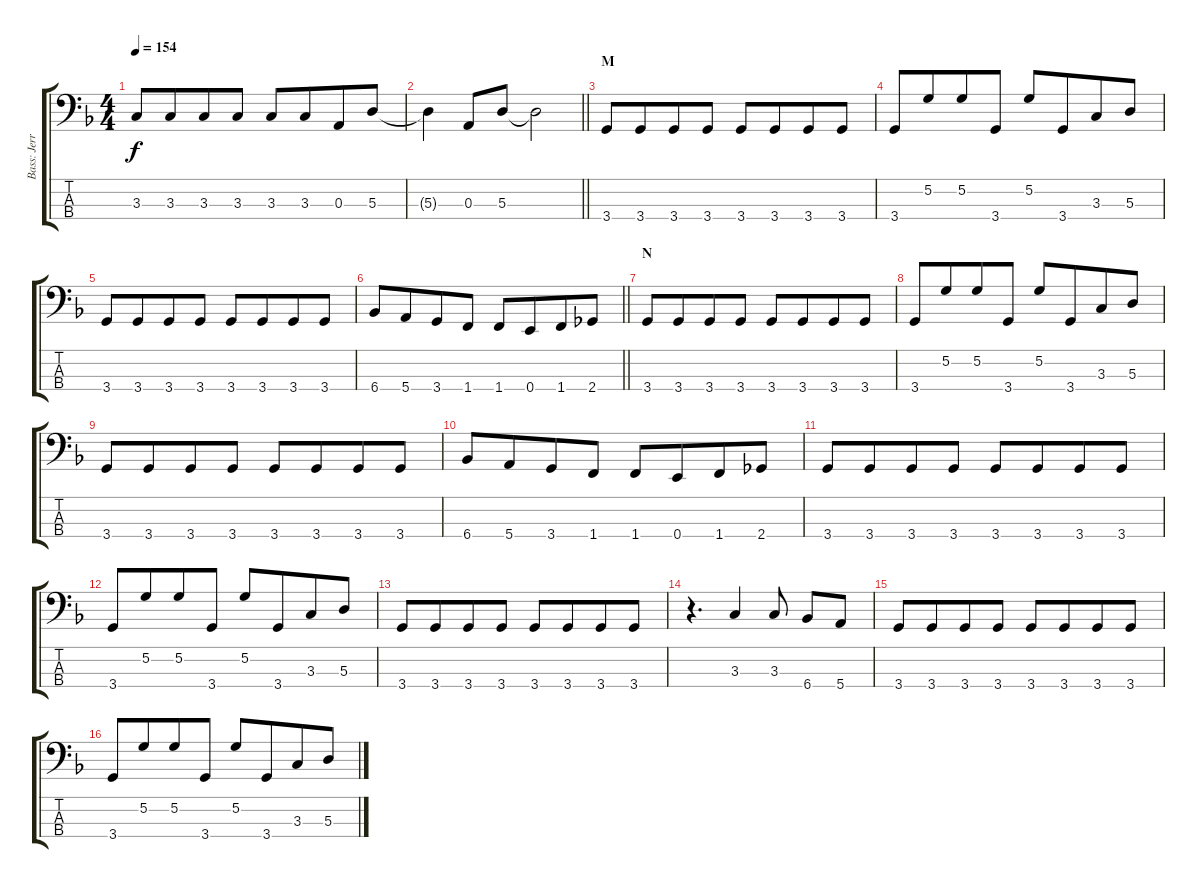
\track ("Bass: Jerry" "Bass: Jerr") {instrument electricbassfinger}
\staff {score tabs}
\tuning (G2 D2 A1 E1) {hide}
\ts (4 4)
\tempo 154
\clef f4
\ks f
3.3{t}.8{dy f} 3.3.8{beam merge} 3.3.8 3.3.8 3.3.8 3.3.8{beam merge} 0.3.8 5.3.8 |
\barLineRight lightlight
5.3{t}.4 0.3.8 5.3.8 5.3{t}.2 |
\section ("" "M")
3.4.8 3.4.8{beam merge} 3.4.8 3.4.8 3.4.8 3.4.8{beam merge} 3.4.8 3.4.8 |
3.4.8 5.2.8{beam merge} 5.2.8 3.4.8 5.2.8 3.4.8{beam merge} 3.3.8 5.3.8 |
3.4.8 3.4.8{beam merge} 3.4.8 3.4.8 3.4.8 3.4.8{beam merge} 3.4.8 3.4.8 |
\barLineRight lightlight
6.4.8 5.4.8{beam merge} 3.4.8 1.4.8 1.4.8 0.4.8{beam merge} 1.4.8 2.4.8 |
\section ("" "N")
3.4.8 3.4.8{beam merge} 3.4.8 3.4.8 3.4.8 3.4.8{beam merge} 3.4.8 3.4.8 |
3.4.8 5.2.8{beam merge} 5.2.8 3.4.8 5.2.8 3.4.8{beam merge} 3.3.8 5.3.8 |
3.4.8 3.4.8{beam merge} 3.4.8 3.4.8 3.4.8 3.4.8{beam merge} 3.4.8 3.4.8 |
6.4.8 5.4.8{beam merge} 3.4.8 1.4.8 1.4.8 0.4.8{beam merge} 1.4.8 2.4.8 |
3.4.8 3.4.8{beam merge} 3.4.8 3.4.8 3.4.8 3.4.8{beam merge} 3.4.8 3.4.8 |
3.4.8 5.2.8{beam merge} 5.2.8 3.4.8 5.2.8 3.4.8{beam merge} 3.3.8 5.3.8 |
3.4.8 3.4.8{beam merge} 3.4.8 3.4.8 3.4.8 3.4.8{beam merge} 3.4.8 3.4.8 |
r.4{d} 3.3.4 3.3.8 6.4.8 5.4.8 |
3.4.8 3.4.8{beam merge} 3.4.8 3.4.8 3.4.8 3.4.8{beam merge} 3.4.8 3.4.8 |
3.4.8 5.2.8{beam merge} 5.2.8 3.4.8 5.2.8 3.4.8{beam merge} 3.3.8 5.3.8
